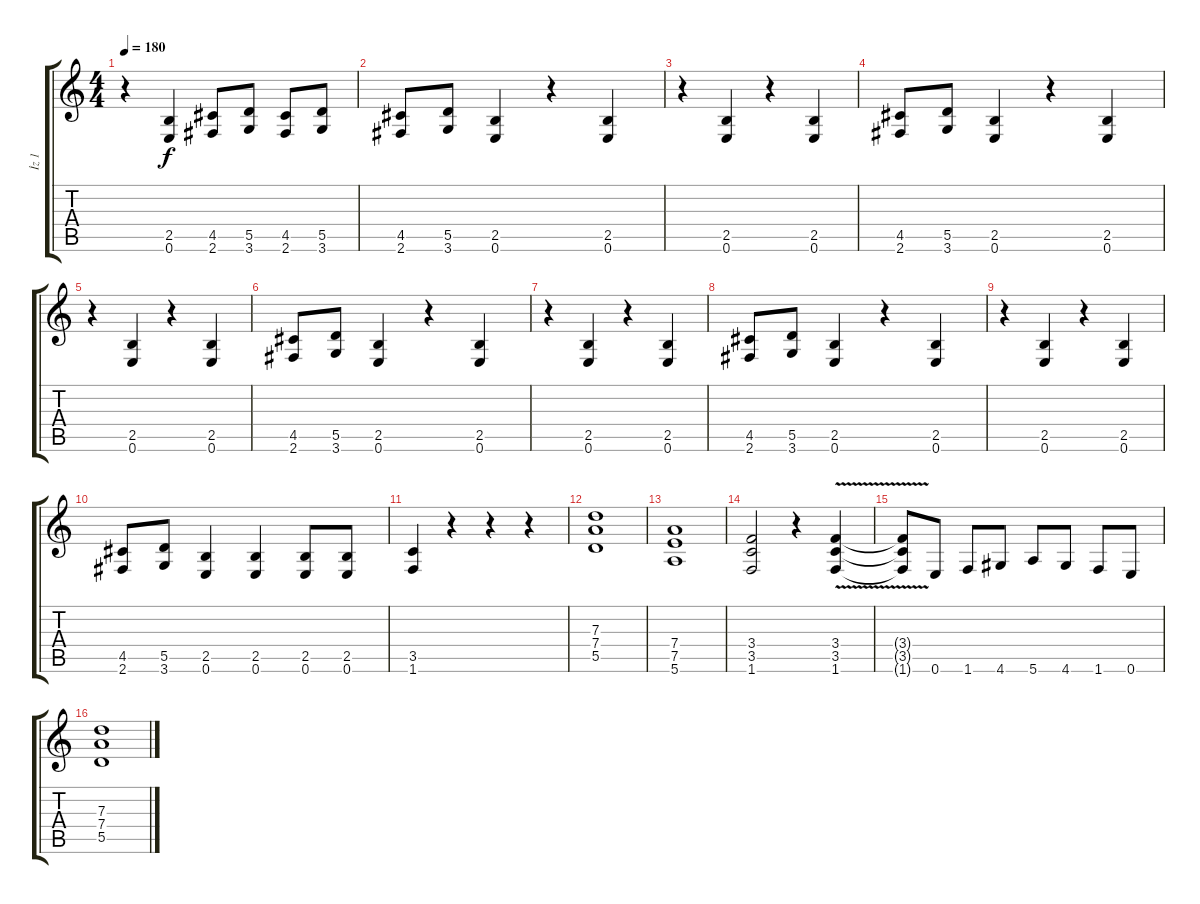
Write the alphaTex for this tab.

\track ("İz 1" "İz 1") {instrument distortionguitar}
\staff {score tabs}
\tuning (E4 B3 G3 D3 A2 E2) {hide}
\ts (4 4)
\tempo 180
\clef g2
\ks c
r.4{dy f} (2.5 0.6).4 (4.5 2.6).8 (5.5 3.6).8 (4.5 2.6).8 (5.5 3.6).8 |
(4.5 2.6).8 (5.5 3.6).8 (2.5 0.6).4 r.4 (2.5 0.6).4 |
r.4 (2.5 0.6).4 r.4 (2.5 0.6).4 |
(4.5 2.6).8 (5.5 3.6).8 (2.5 0.6).4 r.4 (2.5 0.6).4 |
r.4 (2.5 0.6).4 r.4 (2.5 0.6).4 |
(4.5 2.6).8 (5.5 3.6).8 (2.5 0.6).4 r.4 (2.5 0.6).4 |
r.4 (2.5 0.6).4 r.4 (2.5 0.6).4 |
(4.5 2.6).8 (5.5 3.6).8 (2.5 0.6).4 r.4 (2.5 0.6).4 |
r.4 (2.5 0.6).4 r.4 (2.5 0.6).4 |
(4.5 2.6).8 (5.5 3.6).8 (2.5 0.6).4 (2.5 0.6).4 (2.5 0.6).8 (2.5 0.6).8 |
(3.5 1.6).4 r.4 r.4 r.4 |
(7.3 7.4 5.5).1 |
(7.4 7.5 5.6).1 |
(3.4 3.5 1.6).2 r.4 (3.4 3.5 1.6{v}).4 |
(3.4{t} 3.5{t} 1.6{t}).8 0.6.8 1.6.8 4.6.8 5.6.8 4.6.8 1.6.8 0.6.8 |
(7.3 7.4 5.5).1
